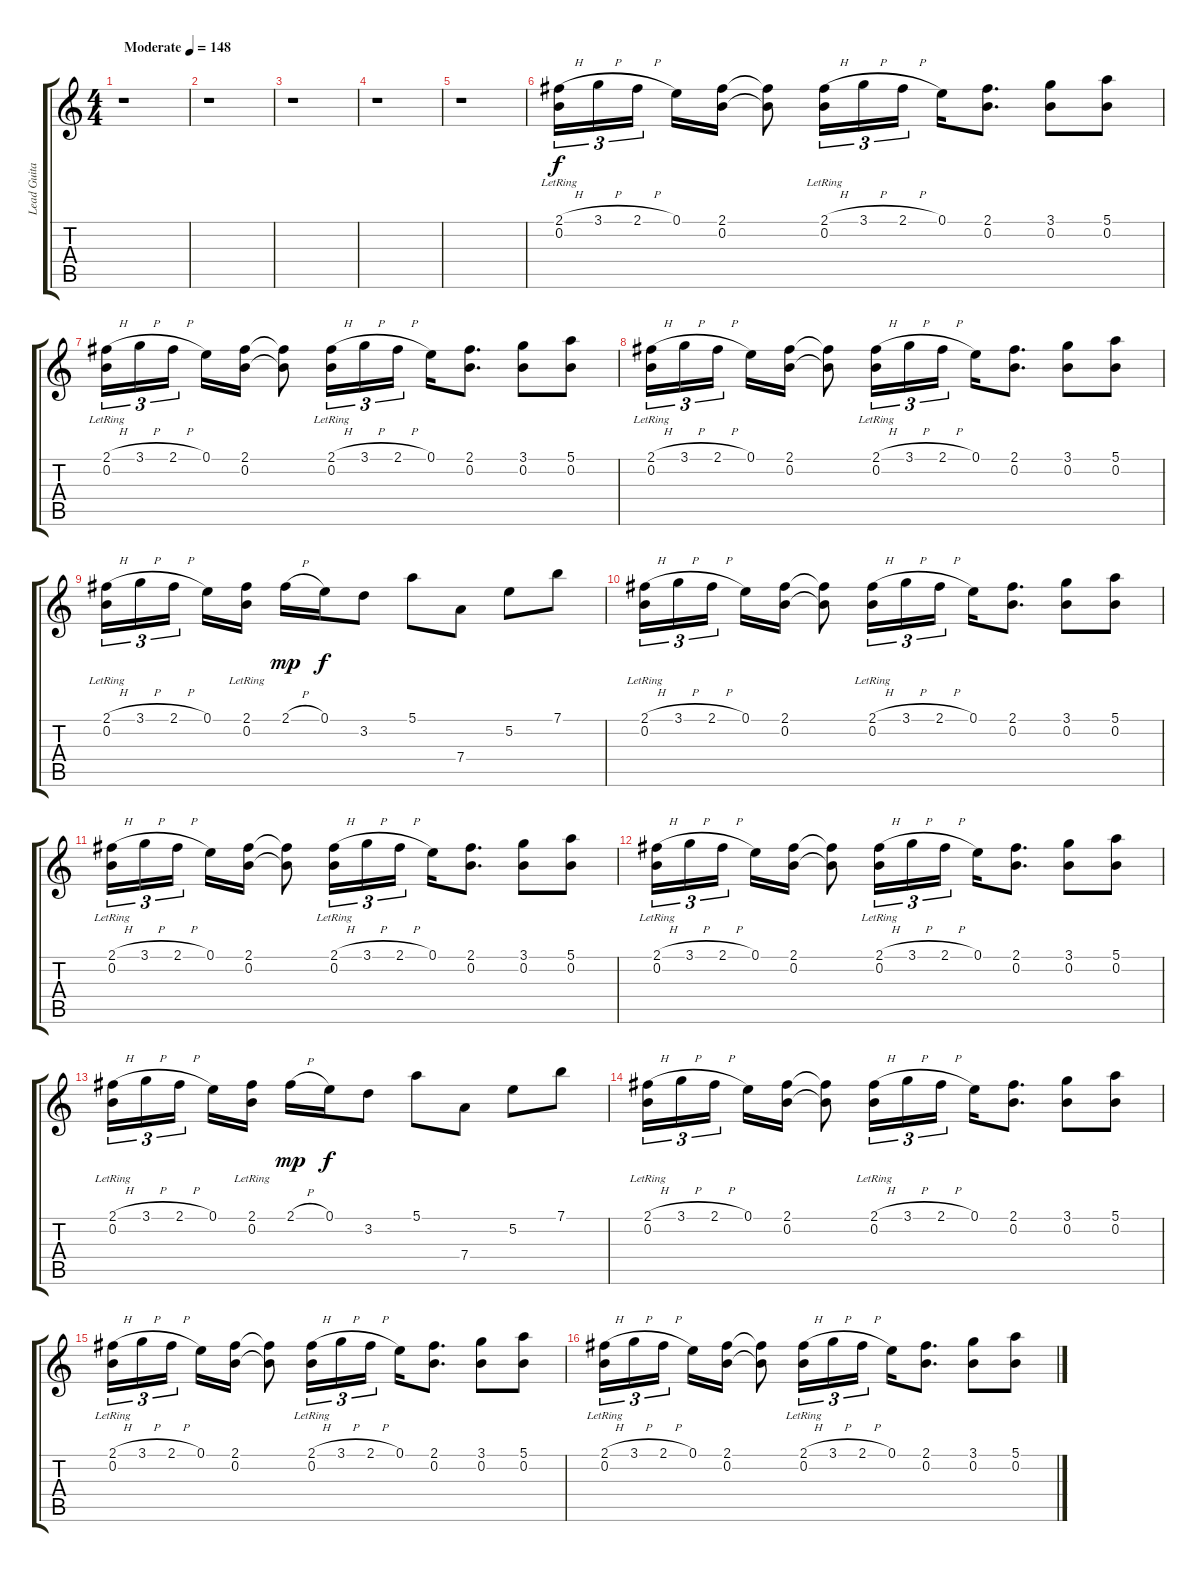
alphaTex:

\track ("Lead Guitar" "Lead Guita") {instrument distortionguitar}
\staff {score tabs}
\tuning (E4 B3 G3 D3 A2 E2) {hide}
\ts (4 4)
\tempo (148 "Moderate")
\clef g2
\ks c
r.1{dy f instrument distortionguitar} |
r.1 |
r.1 |
r.1 |
r.1 |
(2.1{h} 0.2{lr}).16{tu (3 2)} 3.1{h}.16{tu (3 2)} 2.1{h}.16{tu (3 2) beam splitsecondary} 0.1.16 (2.1 0.2).16 (2.1{t} 0.2{t}).8 (2.1{h} 0.2{lr}).16{tu (3 2)} 3.1{h}.16{tu (3 2)} 2.1{h}.16{tu (3 2)} 0.1.16 (2.1 0.2).8{d} (3.1 0.2).8 (5.1 0.2).8 |
(2.1{h} 0.2{lr}).16{tu (3 2)} 3.1{h}.16{tu (3 2)} 2.1{h}.16{tu (3 2) beam splitsecondary} 0.1.16 (2.1 0.2).16 (2.1{t} 0.2{t}).8 (2.1{h} 0.2{lr}).16{tu (3 2)} 3.1{h}.16{tu (3 2)} 2.1{h}.16{tu (3 2)} 0.1.16 (2.1 0.2).8{d} (3.1 0.2).8 (5.1 0.2).8 |
(2.1{h} 0.2{lr}).16{tu (3 2)} 3.1{h}.16{tu (3 2)} 2.1{h}.16{tu (3 2) beam splitsecondary} 0.1.16 (2.1 0.2).16 (2.1{t} 0.2{t}).8 (2.1{h} 0.2{lr}).16{tu (3 2)} 3.1{h}.16{tu (3 2)} 2.1{h}.16{tu (3 2)} 0.1.16 (2.1 0.2).8{d} (3.1 0.2).8 (5.1 0.2).8 |
(2.1{h} 0.2{lr}).16{tu (3 2)} 3.1{h}.16{tu (3 2)} 2.1{h}.16{tu (3 2) beam splitsecondary} 0.1.16 (2.1 0.2{lr}).16 2.1{h}.16{dy mp} 0.1.16{dy f} 3.2.8 5.1.8 7.4.8 5.2.8 7.1.8 |
(2.1{h} 0.2{lr}).16{tu (3 2)} 3.1{h}.16{tu (3 2)} 2.1{h}.16{tu (3 2) beam splitsecondary} 0.1.16 (2.1 0.2).16 (2.1{t} 0.2{t}).8 (2.1{h} 0.2{lr}).16{tu (3 2)} 3.1{h}.16{tu (3 2)} 2.1{h}.16{tu (3 2)} 0.1.16 (2.1 0.2).8{d} (3.1 0.2).8 (5.1 0.2).8 |
(2.1{h} 0.2{lr}).16{tu (3 2)} 3.1{h}.16{tu (3 2)} 2.1{h}.16{tu (3 2) beam splitsecondary} 0.1.16 (2.1 0.2).16 (2.1{t} 0.2{t}).8 (2.1{h} 0.2{lr}).16{tu (3 2)} 3.1{h}.16{tu (3 2)} 2.1{h}.16{tu (3 2)} 0.1.16 (2.1 0.2).8{d} (3.1 0.2).8 (5.1 0.2).8 |
(2.1{h} 0.2{lr}).16{tu (3 2)} 3.1{h}.16{tu (3 2)} 2.1{h}.16{tu (3 2) beam splitsecondary} 0.1.16 (2.1 0.2).16 (2.1{t} 0.2{t}).8 (2.1{h} 0.2{lr}).16{tu (3 2)} 3.1{h}.16{tu (3 2)} 2.1{h}.16{tu (3 2)} 0.1.16 (2.1 0.2).8{d} (3.1 0.2).8 (5.1 0.2).8 |
(2.1{h} 0.2{lr}).16{tu (3 2)} 3.1{h}.16{tu (3 2)} 2.1{h}.16{tu (3 2) beam splitsecondary} 0.1.16 (2.1 0.2{lr}).16 2.1{h}.16{dy mp} 0.1.16{dy f} 3.2.8 5.1.8 7.4.8 5.2.8 7.1.8 |
(2.1{h} 0.2{lr}).16{tu (3 2)} 3.1{h}.16{tu (3 2)} 2.1{h}.16{tu (3 2) beam splitsecondary} 0.1.16 (2.1 0.2).16 (2.1{t} 0.2{t}).8 (2.1{h} 0.2{lr}).16{tu (3 2)} 3.1{h}.16{tu (3 2)} 2.1{h}.16{tu (3 2)} 0.1.16 (2.1 0.2).8{d} (3.1 0.2).8 (5.1 0.2).8 |
(2.1{h} 0.2{lr}).16{tu (3 2)} 3.1{h}.16{tu (3 2)} 2.1{h}.16{tu (3 2) beam splitsecondary} 0.1.16 (2.1 0.2).16 (2.1{t} 0.2{t}).8 (2.1{h} 0.2{lr}).16{tu (3 2)} 3.1{h}.16{tu (3 2)} 2.1{h}.16{tu (3 2)} 0.1.16 (2.1 0.2).8{d} (3.1 0.2).8 (5.1 0.2).8 |
(2.1{h} 0.2{lr}).16{tu (3 2)} 3.1{h}.16{tu (3 2)} 2.1{h}.16{tu (3 2) beam splitsecondary} 0.1.16 (2.1 0.2).16 (2.1{t} 0.2{t}).8 (2.1{h} 0.2{lr}).16{tu (3 2)} 3.1{h}.16{tu (3 2)} 2.1{h}.16{tu (3 2)} 0.1.16 (2.1 0.2).8{d} (3.1 0.2).8 (5.1 0.2).8
